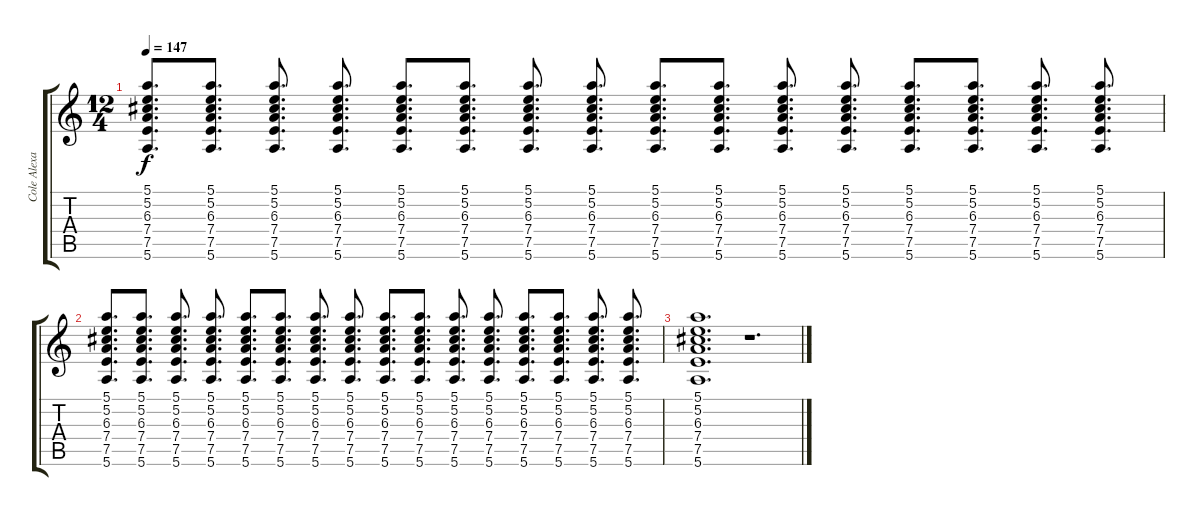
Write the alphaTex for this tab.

\track ("Cole Alexander" "Cole Alexa") {instrument distortionguitar}
\staff {score tabs}
\tuning (E4 B3 G3 D3 A2 E2) {hide}
\ts (12 4)
\tempo 147
\clef g2
\ks c
(5.1 5.2 6.3 7.4 7.5 5.6).8{d dy f} (5.1 5.2 6.3 7.4 7.5 5.6).8{d} (5.1 5.2 6.3 7.4 7.5 5.6).8{d} (5.1 5.2 6.3 7.4 7.5 5.6).8{d} (5.1 5.2 6.3 7.4 7.5 5.6).8{d} (5.1 5.2 6.3 7.4 7.5 5.6).8{d} (5.1 5.2 6.3 7.4 7.5 5.6).8{d} (5.1 5.2 6.3 7.4 7.5 5.6).8{d} (5.1 5.2 6.3 7.4 7.5 5.6).8{d} (5.1 5.2 6.3 7.4 7.5 5.6).8{d} (5.1 5.2 6.3 7.4 7.5 5.6).8{d} (5.1 5.2 6.3 7.4 7.5 5.6).8{d} (5.1 5.2 6.3 7.4 7.5 5.6).8{d} (5.1 5.2 6.3 7.4 7.5 5.6).8{d} (5.1 5.2 6.3 7.4 7.5 5.6).8{d} (5.1 5.2 6.3 7.4 7.5 5.6).8{d} |
(5.1 5.2 6.3 7.4 7.5 5.6).8{d} (5.1 5.2 6.3 7.4 7.5 5.6).8{d} (5.1 5.2 6.3 7.4 7.5 5.6).8{d} (5.1 5.2 6.3 7.4 7.5 5.6).8{d} (5.1 5.2 6.3 7.4 7.5 5.6).8{d} (5.1 5.2 6.3 7.4 7.5 5.6).8{d} (5.1 5.2 6.3 7.4 7.5 5.6).8{d} (5.1 5.2 6.3 7.4 7.5 5.6).8{d} (5.1 5.2 6.3 7.4 7.5 5.6).8{d} (5.1 5.2 6.3 7.4 7.5 5.6).8{d} (5.1 5.2 6.3 7.4 7.5 5.6).8{d} (5.1 5.2 6.3 7.4 7.5 5.6).8{d} (5.1 5.2 6.3 7.4 7.5 5.6).8{d} (5.1 5.2 6.3 7.4 7.5 5.6).8{d} (5.1 5.2 6.3 7.4 7.5 5.6).8{d} (5.1 5.2 6.3 7.4 7.5 5.6).8{d} |
(5.1 5.2 6.3 7.4 7.5 5.6).1{d} r.1{d}
